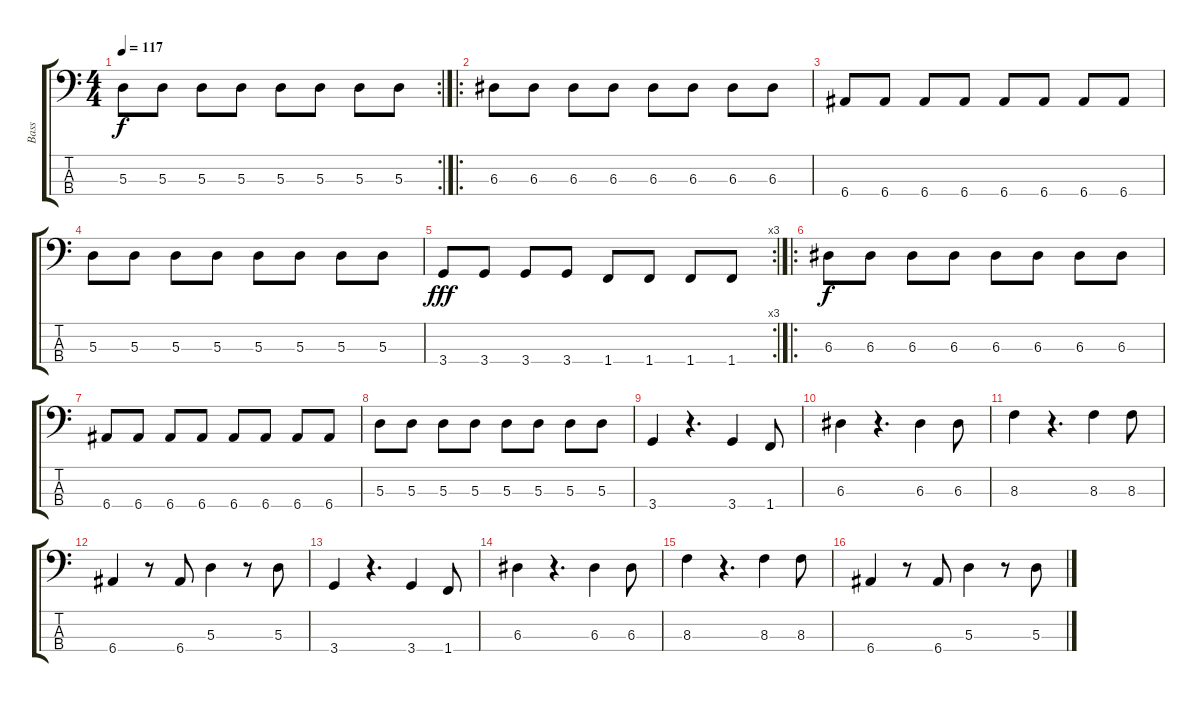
\track ("Bass" "Bass") {instrument electricbassfinger}
\staff {score tabs}
\tuning (G2 D2 A1 E1) {hide}
\rc 2
\ts (4 4)
\tempo 117
\clef f4
\ks c
5.3.8{dy f} 5.3.8 5.3.8 5.3.8 5.3.8 5.3.8 5.3.8 5.3.8 |
\ro
6.3.8 6.3.8 6.3.8 6.3.8 6.3.8 6.3.8 6.3.8 6.3.8 |
6.4.8 6.4.8 6.4.8 6.4.8 6.4.8 6.4.8 6.4.8 6.4.8 |
5.3.8 5.3.8 5.3.8 5.3.8 5.3.8 5.3.8 5.3.8 5.3.8 |
\rc 3
3.4.8{dy fff} 3.4.8 3.4.8 3.4.8 1.4.8 1.4.8 1.4.8 1.4.8 |
\ro
6.3.8{dy f} 6.3.8 6.3.8 6.3.8 6.3.8 6.3.8 6.3.8 6.3.8 |
6.4.8 6.4.8 6.4.8 6.4.8 6.4.8 6.4.8 6.4.8 6.4.8 |
5.3.8 5.3.8 5.3.8 5.3.8 5.3.8 5.3.8 5.3.8 5.3.8 |
3.4.4 r.4{d} 3.4.4 1.4.8 |
6.3.4 r.4{d} 6.3.4 6.3.8 |
8.3.4 r.4{d} 8.3.4 8.3.8 |
6.4.4 r.8 6.4.8 5.3.4 r.8 5.3.8 |
3.4.4 r.4{d} 3.4.4 1.4.8 |
6.3.4 r.4{d} 6.3.4 6.3.8 |
8.3.4 r.4{d} 8.3.4 8.3.8 |
6.4.4 r.8 6.4.8 5.3.4 r.8 5.3.8
